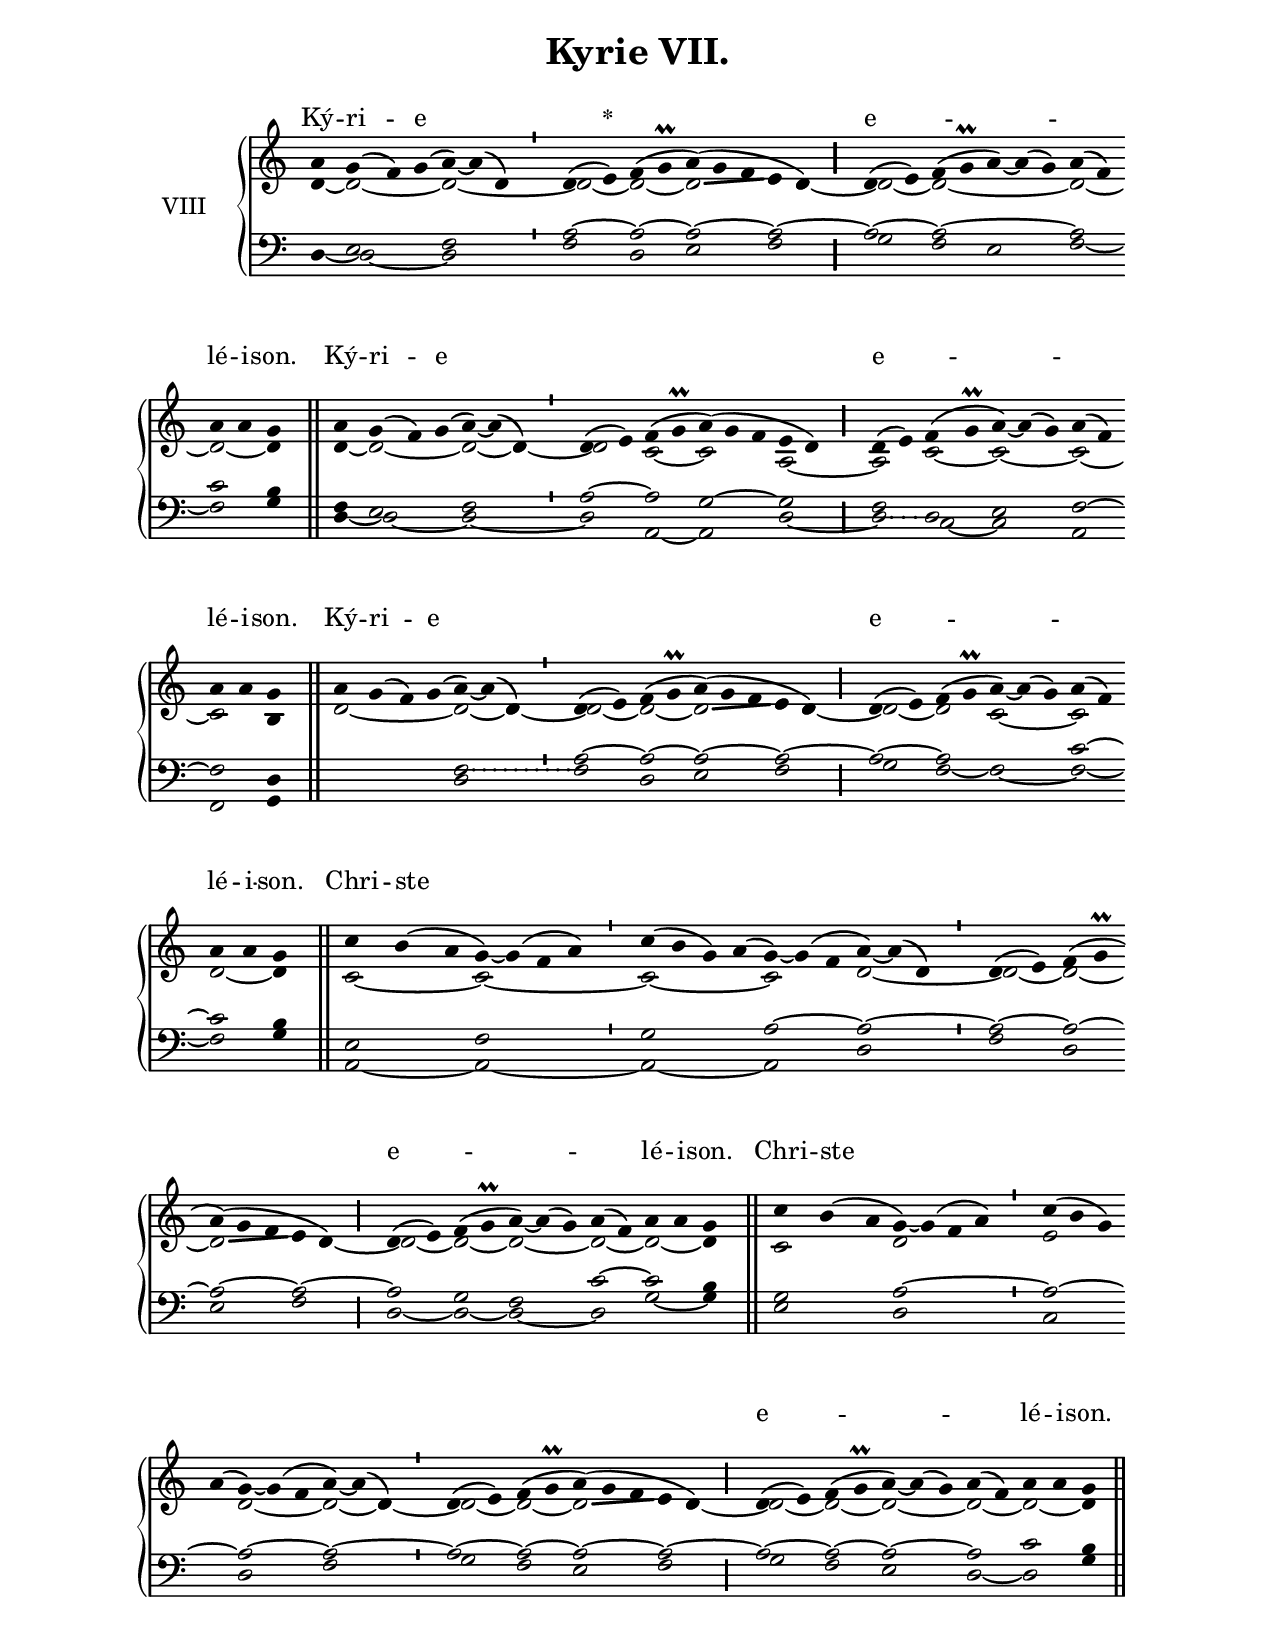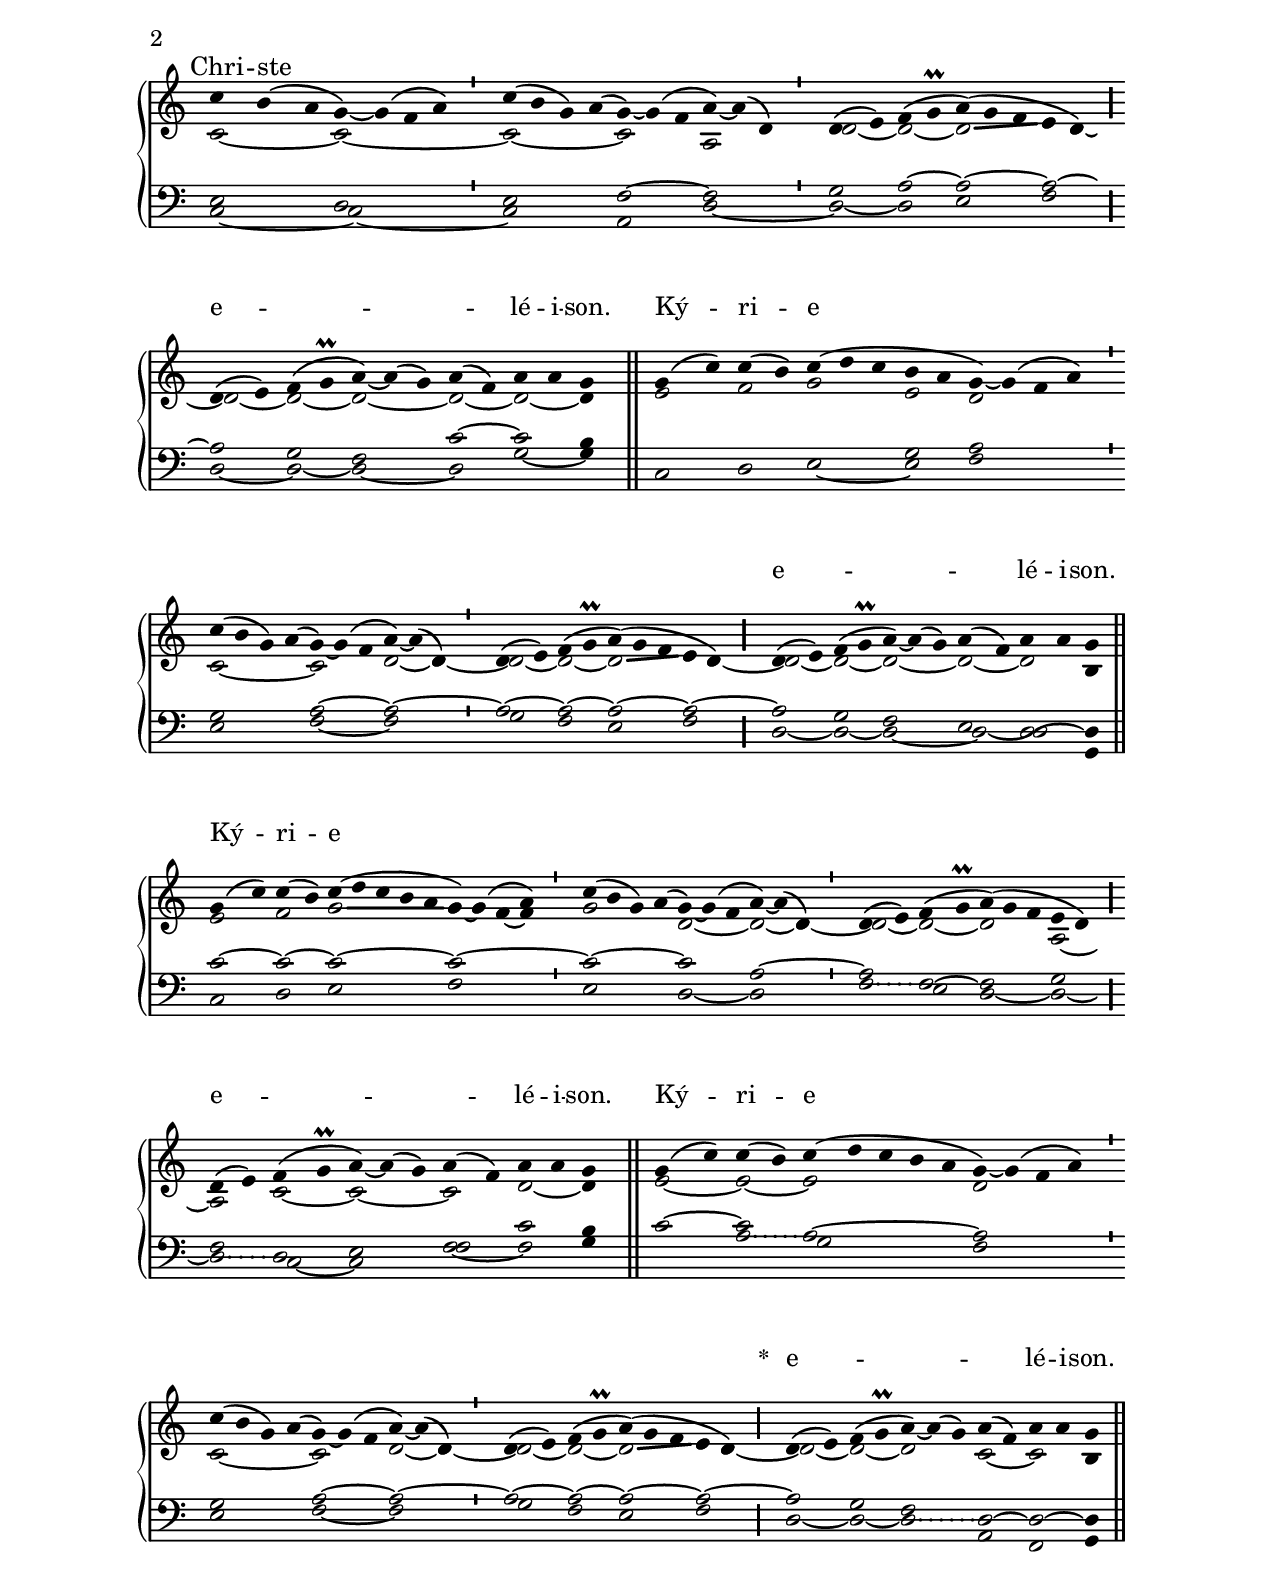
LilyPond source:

\version "2.18"
\include "gregorian.ly"
\include "noh2.ily"

%Page reference: page v.41
%(volume.page)

global = {
 \key g \mixolydian
 \cadenzaOn 
 \override Glissando #'thickness = #2.0
}

\header {
  title = \markup \center-column {"Kyrie VII." \vspace #1 }
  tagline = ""
  composer = ""
}

\paper {
 #(include-special-characters)
  oddHeaderMarkup = \markup \fill-line {
    \line {}
    \center-column {
      \on-the-fly #first-page     " "
      \on-the-fly #not-first-page ""
    }
    \line { \on-the-fly #print-page-number-check-first \fromproperty #'page:page-number-string }
  }
  evenHeaderMarkup = \markup \fill-line {
    \line { \on-the-fly #print-page-number-check-first \fromproperty #'page:page-number-string }
    \center-column { "" }
    \line {}
  }
}

chantText = \lyricmode {
Ký -- ri -- e _ 
\set stanza = " * " _ 
e -- _ _ lé -- i -- son. 
Ký -- ri -- e _ _ 
e -- _ _ lé -- i -- son. 
Ký -- ri -- e _ _ 
e -- _ _ lé -- i -- son. 
Chri -- ste _ _ _ _ 
e -- _ _ lé -- i -- son. 
Chri -- ste _ _ _ _ 
e -- _ _ lé -- i -- son. 
Chri -- ste _ _ _ _ 
e -- _ _ lé -- i -- son. 
Ký -- ri -- e _ _ _ _ 
e -- _ _ lé -- i -- son. 
Ký -- ri -- e _ _ _ _ 
e -- _ _ lé -- i -- son. 
Ký -- ri -- e _ _ _ _ 
\set stanza = " * " 
e -- _ _ lé -- i -- son. }

chantMusic = {
\tieDown   a'4 g'4 ( f'4) g'4 ( a'4) ~ a'4 ( d'4) \divisioMinima
 d'4 ( e'4) f'4 ( g'\prall a'4 )( g'4 f'4 e'4 d'4) \divisioMaior
 d'4 ( e'4) f'4 ( g'\prall a'4) ~ a'4 ( g'4) a'4 ( f'4) \forceBreak
 a'4 a'4 g'4 \finalis
 a'4 g'4 ( f'4) g'4 ( a'4) ~ a'4 ( d'4) \divisioMinima
 d'4 ( e'4) f'4 ( g'\prall a'4 )(g'4 f'4 e'4 d'4) \divisioMaior
 d'4 ( e'4) f'4 ( g'\prall a'4) ~ a'4 ( g'4) a'4 ( f'4) \forceBreak
 a'4 a'4 g'4 \finalis
 a'4 g'4 ( f'4) g'4 ( a'4) ~ a'4 ( d'4) \divisioMinima
 d'4 ( e'4) f'4 ( g'\prall a'4 )(g'4 f'4 e'4 d'4) \divisioMaior
 d'4 ( e'4) f'4 ( g'\prall a'4) ~ a'4 ( g'4) a'4 ( f'4) \forceBreak
 a'4 a'4 g'4 \finalis
 c''4 b'4 ( a'4 g'4) ~ g'4 ( f'4 a'4) \divisioMinima
 c''4 ( b'4 g'4) a'4 ( g'4) ~ g'4 ( f'4 a'4) ~ a'4 ( d'4) \divisioMinima
 d'4 ( e'4) f'4 ( g'\prall \forceBreak
 a'4 )(g'4 f'4 e'4 d'4) \divisioMaior
 d'4 ( e'4) f'4 ( g'\prall a'4) ~ a'4 ( g'4) a'4 ( f'4) a'4 a'4 g'4 \finalis
 c''4 b'4 ( a'4 g'4) ~ g'4 ( f'4 a'4) \divisioMinima
 c''4 ( b'4 g'4) \forceBreak
 a'4 ( g'4) ~ g'4 ( f'4 a'4) ~ a'4 ( d'4) \divisioMinima
 d'4 ( e'4) f'4 ( g'\prall a'4 )( g'4 f'4 e'4 d'4) \divisioMaior
 d'4 ( e'4) f'4 ( g'\prall a'4) ~ a'4 ( g'4) a'4 ( f'4) a'4 a'4 g'4 \finalis
 \forceBreak
 c''4 b'4 ( a'4 g'4) ~ g'4 ( f'4 a'4) \divisioMinima
 c''4 ( b'4 g'4) a'4 ( g'4) ~ g'4 ( f'4 a'4) ~ a'4 ( d'4) \divisioMinima
 d'4 ( e'4) f'4 ( g'\prall a'4 )(g'4 f'4 e'4 d'4) \divisioMaior
 \forceBreak
 d'4 ( e'4) f'4 ( g'\prall a'4) ~ a'4 ( g'4) a'4 ( f'4) a'4 a'4 g'4 \finalis
 g'4 ( c''4) c''4 ( b'4) c''4 ( d''4 c''4 b'4 a'4 g'4) ~ g'4 ( f'4 a'4) \divisioMinima
 \forceBreak
 c''4 ( b'4 g'4) a'4 ( g'4) ~ g'4 ( f'4 a'4) ~ a'4 ( d'4) \divisioMinima
 d'4 ( e'4) f'4 ( g'\prall a'4 )(g'4 f'4 e'4 d'4) \divisioMaior
 d'4 ( e'4) f'4 ( g'\prall a'4) ~ a'4 ( g'4) a'4 ( f'4) a'4 a'4 g'4 \finalis
 \forceBreak
 g'4 ( c''4) c''4 ( b'4) c''4 ( d''4 c''4 b'4 a'4 g'4) ~ g'4 ( f'4 a'4) \divisioMinima
 c''4 ( b'4 g'4) a'4 ( g'4) ~ g'4 ( f'4 a'4) ~ a'4 ( d'4) \divisioMinima
 d'4 ( e'4) f'4 ( g'\prall a'4 )(g'4 f'4 e'4 d'4) \divisioMaior
 \forceBreak
 d'4 ( e'4) f'4 ( g'\prall a'4) ~ a'4 ( g'4) a'4 ( f'4) a'4 a'4 g'4 \finalis
 g'4 ( c''4) c''4 ( b'4) c''4 ( d''4 c''4 b'4 a'4 g'4) ~ g'4 ( f'4 a'4) \divisioMinima
 \forceBreak
 c''4 ( b'4 g'4) a'4 ( g'4) ~ g'4 ( f'4 a'4) ~ a'4 ( d'4) \divisioMinima
 d'4 ( e'4) f'4 ( g'\prall a'4 )(g'4 f'4 e'4 d'4) \divisioMaior
 d'4 ( e'4) f'4 ( g'\prall a'4) ~ a'4 ( g'4) a'4 ( f'4) a'4 a'4 g'4 \finalis

}

altoMusic = {
d'4 ~ d'2*3/2 ~ d'2*3/2 ~ \divisioMinima
d'2 ~ d'2 ~ d'2*3/2 -\tweak Glissando.Y-offset #-0.8 \glissando e'4 d'4 ~ \divisioMaior
d'2 ~ d'2*5/2 ~ d'2 ~ d'2 ~ d'4 \finalis
d'4 ~ d'2*3/2 ~ d'2 ~ d'4 ~ \divisioMinima
d'2 c'2 ~ c'2*3/2 a2 ~ \divisioMaior
a2 c'2 ~ c'2*3/2 ~ c'2 ~ c'2 b4 \finalis
d'2*4/2 ~ d'2 ~ d'4 ~ \divisioMinima
d'2 ~ d'2 ~ d'2*3/2 -\tweak Glissando.Y-offset #-0.8 \glissando e'4 d'4 ~ \divisioMaior
d'2 ~ d'2 c'2*3/2 ~ c'2 d'2 ~ d'4 \finalis
c'2*3/2 ~ c'2*4/2 ~ \divisioMinima
c'2*4/2 ~ c'2*3/2 d'2*3/2 ~ \divisioMinima
d'2 ~ d'2 ~ d'2*3/2 -\tweak Glissando.Y-offset #-0.8 \glissando e'4 d'4 ~ \divisioMaior
d'2 ~ d'2 ~ d'2*3/2 ~ d'2 ~ d'2 ~ d'4 \finalis
c'2*3/2 d'2*4/2 \divisioMinima
e'2*4/2 d'2*3/2 ~ d'2 ~ d'4 ~ \divisioMinima
d'2 ~ d'2 ~ d'2*3/2 -\tweak Glissando.Y-offset #-0.8 \glissando e'4 d'4 ~ \divisioMaior
d'2 ~ d'2 ~ d'2*3/2 ~ d'2 ~ d'2 ~ d'4 \finalis
c'2*3/2 ~ c'2*4/2 ~ \divisioMinima
c'2*4/2 ~ c'2*3/2 a2*3/2 \divisioMinima
d'2 ~ d'2 ~ d'2*3/2 -\tweak Glissando.Y-offset #-0.8 \glissando e'4 d'4 ~ \divisioMaior
d'2 ~ d'2 ~ d'2*3/2 ~ d'2 ~ d'2 ~ d'4 \finalis
e'2 f'2 g'2*3/2 e'2 d'2*4/2 \divisioMinima
c'2*4/2 ~ c'2*3/2 d'2 ~ d'4 ~ \divisioMinima
d'2 ~ d'2 ~ d'2*3/2 -\tweak Glissando.Y-offset #-0.8 \glissando e'4 d'4 ~ \divisioMaior
d'2 ~ d'2 ~ d'2*3/2 ~ d'2 ~ d'2 b4 \finalis
e'2 f'2 g'2*5/2 -\tweak Glissando.Y-offset #-0.8 \glissando g'4 g'4 f'4 ~ f'4 \divisioMinima
g'2*4/2 d'2*3/2 ~ d'2 ~ d'4 ~ \divisioMinima
d'2 ~ d'2 ~ d'2*3/2 a2 ~ \divisioMaior
a2 c'2 ~ c'2*3/2 ~ c'2 d'2 ~ d'4 \finalis
e'2 ~ e'2 ~ e'2*5/2 d'2*4/2 \divisioMinima
c'2*4/2 ~ c'2*3/2 d'2 ~ d'4 ~ \divisioMinima
d'2 ~ d'2 ~ d'2*3/2 -\tweak Glissando.Y-offset #-0.8 \glissando e'4 d'4 ~ \divisioMaior
d'2 ~ d'2 ~ d'2*3/2 c'2 ~ c'2 b4 \finalis
}

tenorMusic = {
r4 e2*3/2 f2*3/2 \divisioMinima
a2 ~ a2 ~ a2*3/2 ~ a2 ~ \divisioMaior
a2 ~ a2*5/2 ~ a2 c'2 b4 \finalis
f4 e2*3/2 f2*3/2 \divisioMinima
a2 ~ a2 g2*3/2 ~ g2 \divisioMaior
f2 d2 e2*3/2 f2 ~ f2 d4 \finalis
r2*4/2 f2*3/2 \divisioMinima
a2 ~ a2 ~ a2*3/2 ~ a2 ~ \divisioMaior
a2 ~ a2*5/2 c'2 ~ c'2 b4 \finalis
e2*3/2 f2*4/2 \divisioMinima
g2*4/2 a2*3/2 ~ a2*3/2 ~ \divisioMinima
a2 ~ a2 ~ a2*3/2 ~ a2 ~ \divisioMaior
a2 g2 f2*3/2 c'2 ~ c'2 b4 \finalis
g2*3/2 a2*4/2 ~ \divisioMinima
a2*4/2 ~ a2*3/2 ~ a2*3/2 ~ \divisioMinima
a2 ~ a2 ~ a2*3/2 ~ a2 ~ \divisioMaior
a2 ~ a2 ~ a2*3/2 ~ a2 c'2 b4 \finalis
e2*3/2 d2*4/2 \divisioMinima
e2*4/2 f2*3/2 ~ f2*3/2 \divisioMinima
g2 a2 ~ a2*3/2 ~ a2 ~ \divisioMaior
a2 g2 f2*3/2 c'2 ~ c'2 b4 \finalis
r2*7/2 g2 a2*4/2 \divisioMinima
g2*4/2 a2*3/2 ~ a2*3/2 ~ \divisioMinima
a2 ~ a2 ~ a2*3/2 ~ a2 ~ \divisioMaior
a2 g2 f2*3/2 e2 d2 ~ d4 \finalis
c'2 ~ c'2 ~ c'2*5/2 ~ c'2*4/2 ~ \divisioMinima
c'2*4/2 ~ c'2*3/2 a2*3/2 ~ \divisioMinima
a2 f2 ~ f2*3/2 g2 \divisioMaior
f2 d2 e2*3/2 \shiftRight f2 c'2 b4 \finalis
c'2 ~ c'2 a2*5/2 ~ a2*4/2 \divisioMinima
g2*4/2 a2*3/2 ~ a2*3/2 ~ \divisioMinima
a2 ~ a2 ~ a2*3/2 ~ a2 ~ \divisioMaior
a2 g2 f2*3/2 d2 ~ d2 ~ d4 \finalis
}

bassMusic = {
d4 ~ d2*3/2 ~ d2*3/2 \divisioMinima
f2 d2 e2*3/2 f2 \divisioMaior
g2 f2 e2*3/2 f2 ~ f2 g4 \finalis
d4 ~ d2*3/2 ~ d2*3/2 ~ \divisioMinima
d2 a,2 ~ a,2*3/2 d2 ~ \divisioMaior
d2 c2 ~ c2*3/2 a,2 f,2 g,4 \finalis
r2*4/2 d2*3/2 \divisioMinima
f2 d2 e2*3/2 f2 \divisioMaior
g2 f2 ~ f2*3/2 ~ f2 ~ f2 g4 \finalis
a,2*3/2 ~ a,2*4/2 ~ \divisioMinima
a,2*4/2 ~ a,2*3/2 d2*3/2 \divisioMinima
f2 d2 e2*3/2 f2 \divisioMaior
d2 ~ d2 ~ d2*3/2 ~ d2 g2 ~ g4 \finalis
e2*3/2 d2*4/2 \divisioMinima
c2*4/2 d2*3/2 f2*3/2 \divisioMinima
g2 f2 e2*3/2 f2 \divisioMaior
g2 f2 e2*3/2 d2 ~ d2 g4 \finalis
c2*3/2 ~ c2*4/2 ~ \divisioMinima
c2*4/2 a,2*3/2 d2*3/2 ~ \divisioMinima
d2 ~ d2 e2*3/2 f2 \divisioMaior
d2 ~ d2 ~ d2*3/2 ~ d2 g2 ~ g4 \finalis
c2 d2 e2*3/2 ~ e2 f2*4/2 \divisioMinima
e2*4/2 f2*3/2 ~ f2*3/2 \divisioMinima
g2 f2 e2*3/2 f2 \divisioMaior
d2 ~ d2 ~ d2*3/2 ~ d2 ~ \shiftRight d2 g,4 \finalis
c2 d2 e2*5/2 f2*4/2 \divisioMinima
e2*4/2 d2*3/2 ~ d2*3/2 \divisioMinima
f2 e2 d2*3/2 ~ d2 ~ \divisioMaior
d2 c2 ~ c2*3/2 f2 ~ f2 g4 \finalis
r2 a2 g2*5/2 f2*4/2 \divisioMinima
e2*4/2 f2*3/2 ~ f2*3/2 \divisioMinima
g2 f2 e2*3/2 f2 \divisioMaior
d2 ~ d2 ~ d2*3/2 a,2 f,2 g,4 \finalis
}

voiceLines = {
\voiceLineStyle


s2*44/2
\allowVoiceLineBreak
\voiceLine "down" "down" d2*2/2 d2*1/2


s2*13/2
\allowVoiceLineBreak
\voiceLine "down" "down" f2*3/2 f2*1/2


s2*201/2
\allowVoiceLineBreak
\voiceLine "down" "down" f2*2/2 f2*1/2

s2*6/2
\allowVoiceLineBreak
\voiceLine "down" "down" d2*2/2 d2*1/2


s2*11/2
\allowVoiceLineBreak
\voiceLine "down" "down" a2*2/2 a2*1/2


s2*31/2
\allowVoiceLineBreak
\voiceLine "down" "down" d2*3/2 d2*1/2


}

\score{
  <<
    \new GrandStaff <<
      \set GrandStaff.autoBeaming = ##f
      \set GrandStaff.instrumentName = \markup \center-column {
        "VIII"
      }
      \new Staff = up <<
        \new Voice = "chant" {
          \voiceOne \global \chantMusic
        }
        \new Voice {
          \voiceTwo \global \altoMusic
        }
      >>

      \new Staff = down <<
        \clef bass
        \new Voice {
          \voiceOne \global \tenorMusic
        }
        \new Voice {
          \voiceTwo \global \bassMusic
        }
	\new Voice {
        \voiceThree \global \voiceLines
        }
      >>
    >>
    \new Lyrics \lyricsto chant {
      \chantText
    }
  >>
  \layout{
  }
  \midi{
    \tempo 4 = 125
  }
}
